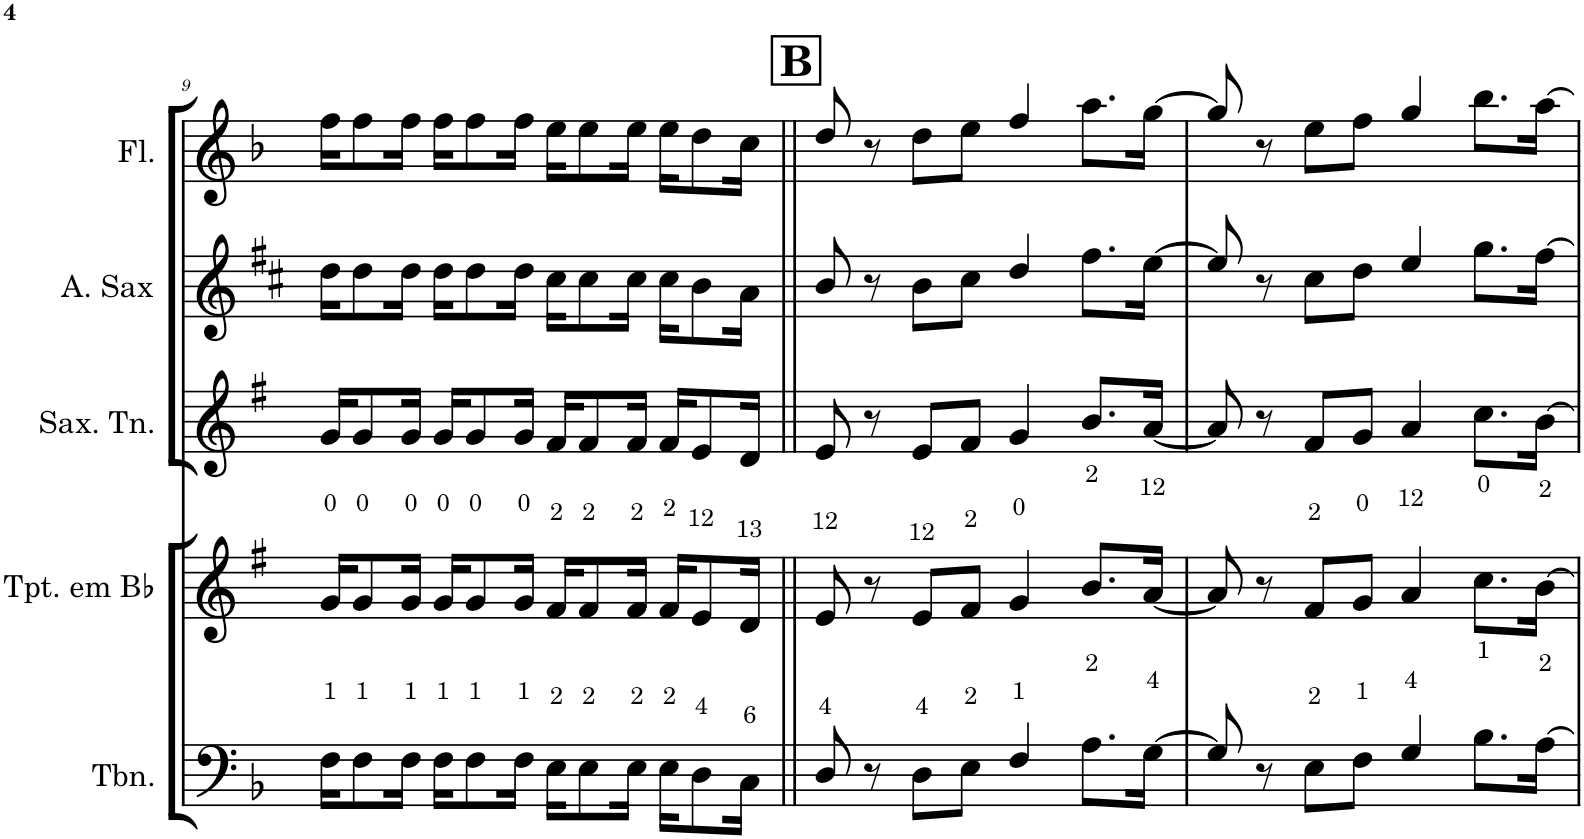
**kern	**kern	**kern	**kern	**kern
*part5	*part4	*part3	*part2	*part1
*staff5	*staff4	*staff3	*staff2	*staff1
*I"Trombone	*I"Trompete em Bb	*I"Saxofone Tenor	*I"Saxofone Alto	*I"Flauta Transversal
*I'Tbn.	*I'Tpt. em Bb	*I'Sax. Tn.	*	*I'Fl.
!!LO:PB:g=z
*clefF4	*clefG2	*clefG2	*clefG2	*clefG2
*	*Trd1c2	*Trd8c14	*Trd5c9	*
*k[b-]	*k[f#]	*k[f#]	*k[f#c#]	*k[b-]
*M4/4	*M4/4	*M4/4	*M4/4	*M4/4
=9	=9	=9	=9	=9
16F\KL	16g/KL	16g/KL	16dd\KL	16ff\KL
8F\	8g/	8g/	8dd\	8ff\
16F\Jk	16g/Jk	16g/Jk	16dd\Jk	16ff\Jk
16F\KL	16g/KL	16g/KL	16dd\KL	16ff\KL
8F\	8g/	8g/	8dd\	8ff\
16F\Jk	16g/Jk	16g/Jk	16dd\Jk	16ff\Jk
16E\KL	16f#/KL	16f#/KL	16cc#\KL	16ee\KL
8E\	8f#/	8f#/	8cc#\	8ee\
16E\Jk	16f#/Jk	16f#/Jk	16cc#\Jk	16ee\Jk
16E\KL	16f#/KL	16f#/KL	16cc#\KL	16ee\KL
8D\	8e/	8e/	8b\	8dd\
16C\Jk	16d/Jk	16d/Jk	16a\Jk	16cc\Jk
!!LO:REH:place=s1:a:B:cj:fs=14:t=B
=10||	=10||	=10||	=10||	=10||
8D/	8e/	8e/	8b/	8dd/
8r	8r	8r	8r	8r
8D\L	8e/L	8e/L	8b\L	8dd\L
8E\J	8f#/J	8f#/J	8cc#\J	8ee\J
4F/	4g/	4g/	4dd/	4ff/
8.A\L	8.b/L	8.b/L	8.ff#\L	8.aa\L
[16G\Jk	[16a/Jk	[16a/Jk	[16ee\Jk	[16gg\Jk
=11	=11	=11	=11	=11
8G/]	8a/]	8a/]	8ee/]	8gg/]
8r	8r	8r	8r	8r
8E\L	8f#/L	8f#/L	8cc#\L	8ee\L
8F\J	8g/J	8g/J	8dd\J	8ff\J
4G/	4a/	4a/	4ee/	4gg/
8.B-\L	8.cc\L	8.cc\L	8.gg\L	8.bb-\L
[16A\Jk	[16b\Jk	[16b\Jk	[16ff#\Jk	[16aa\Jk
=	=	=	=	=
*-	*-	*-	*-	*-
